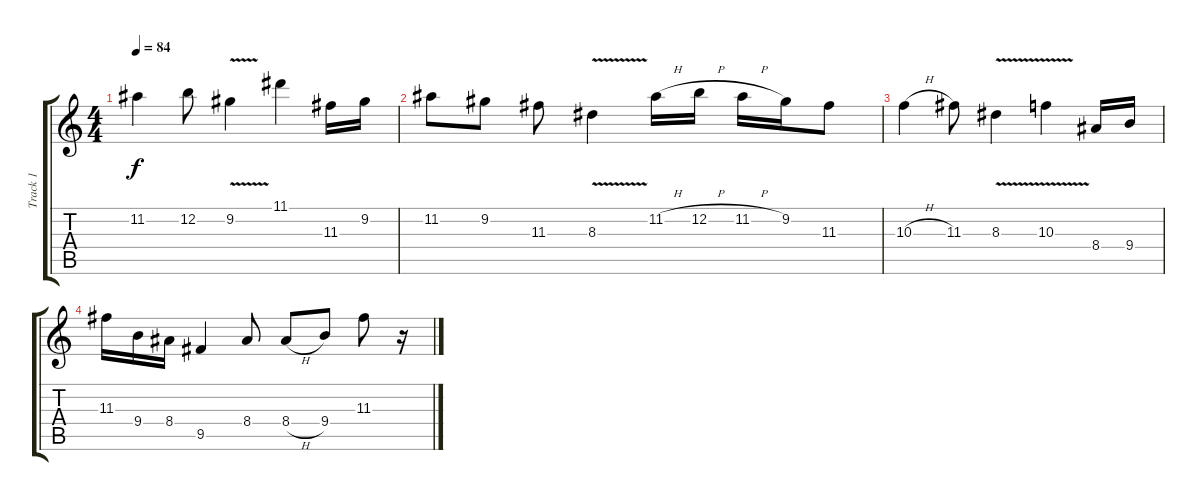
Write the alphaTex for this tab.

\track ("Track 1" "Track 1") {instrument acousticguitarnylon}
\staff {score tabs}
\tuning (E4 B3 G3 D3 A2 E2) {hide}
\ts (4 4)
\tempo 84
\clef g2
\ks c
11.2.4{dy f} 12.2.8 9.2{v}.4 11.1.4 11.3.16 9.2.16 |
11.2.8 9.2.8 11.3.8 8.3{v}.4 11.2{h}.16 12.2{h}.16 11.2{h}.16 9.2.16 11.3.8 |
10.3{h}.4 11.3.8 8.3{v}.4 10.3{v}.4 8.4.16 9.4.16 |
11.3.16 9.4.16 8.4.16 9.5.4 8.4.8 8.4{h}.8 9.4.8 11.3.8 r.16
